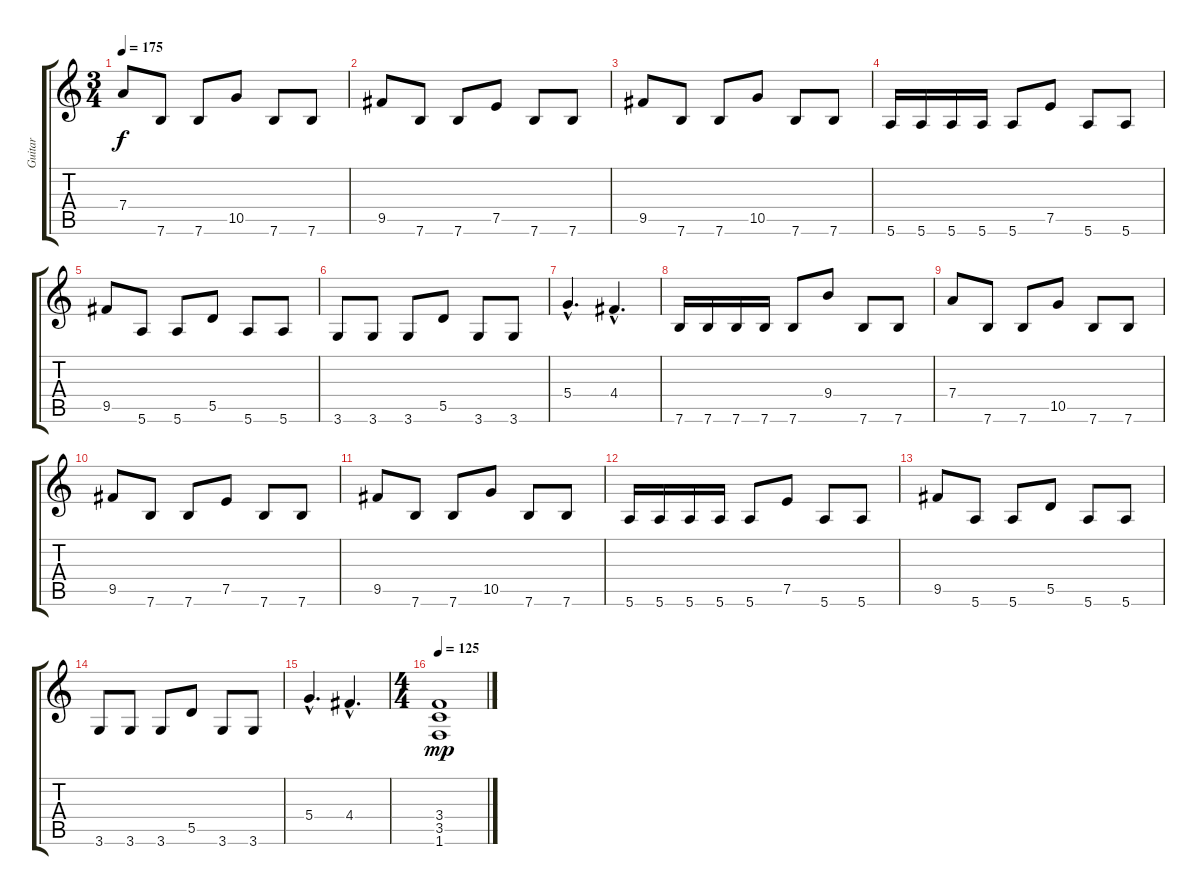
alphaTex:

\track ("Guitar" "Guitar") {instrument distortionguitar}
\staff {score tabs}
\tuning (E4 B3 G3 D3 A2 E2) {hide}
\ts (3 4)
\tempo 175
\clef g2
\ks c
7.4.8{dy f instrument distortionguitar} 7.6.8{instrument electricguitarmuted} 7.6.8 10.5.8{instrument distortionguitar} 7.6.8{instrument electricguitarmuted} 7.6.8 |
9.5.8{instrument distortionguitar} 7.6.8{instrument electricguitarmuted} 7.6.8 7.5.8{instrument distortionguitar} 7.6.8{instrument electricguitarmuted} 7.6.8 |
9.5.8{instrument distortionguitar} 7.6.8{instrument electricguitarmuted} 7.6.8 10.5.8{instrument distortionguitar} 7.6.8{instrument electricguitarmuted} 7.6.8 |
5.6.16{instrument electricguitarmuted} 5.6.16 5.6.16 5.6.16 5.6.8{instrument electricguitarmuted} 7.5.8{instrument distortionguitar} 5.6.8{instrument electricguitarmuted} 5.6.8 |
9.5.8{instrument distortionguitar} 5.6.8{instrument electricguitarmuted} 5.6.8 5.5.8{instrument distortionguitar} 5.6.8{instrument electricguitarmuted} 5.6.8 |
3.6.8{instrument electricguitarmuted} 3.6.8 3.6.8 5.5.8{instrument distortionguitar} 3.6.8{instrument electricguitarmuted} 3.6.8 |
5.4{hac}.4{d instrument distortionguitar} 4.4{hac}.4{d} |
7.6.16{volume 13 instrument electricguitarmuted} 7.6.16 7.6.16 7.6.16 7.6.8{instrument electricguitarmuted} 9.4.8{instrument distortionguitar} 7.6.8{instrument electricguitarmuted} 7.6.8 |
7.4.8{instrument distortionguitar} 7.6.8{instrument electricguitarmuted} 7.6.8 10.5.8{instrument distortionguitar} 7.6.8{instrument electricguitarmuted} 7.6.8 |
9.5.8{instrument distortionguitar} 7.6.8{instrument electricguitarmuted} 7.6.8 7.5.8{instrument distortionguitar} 7.6.8{instrument electricguitarmuted} 7.6.8 |
9.5.8{instrument distortionguitar} 7.6.8{instrument electricguitarmuted} 7.6.8 10.5.8{instrument distortionguitar} 7.6.8{instrument electricguitarmuted} 7.6.8 |
5.6.16{instrument electricguitarmuted} 5.6.16 5.6.16 5.6.16 5.6.8{instrument electricguitarmuted} 7.5.8{instrument distortionguitar} 5.6.8{instrument electricguitarmuted} 5.6.8 |
9.5.8{instrument distortionguitar} 5.6.8{instrument electricguitarmuted} 5.6.8 5.5.8{instrument distortionguitar} 5.6.8{instrument electricguitarmuted} 5.6.8 |
3.6.8{instrument electricguitarmuted} 3.6.8 3.6.8 5.5.8{instrument distortionguitar} 3.6.8{instrument electricguitarmuted} 3.6.8 |
5.4{hac}.4{d instrument distortionguitar} 4.4{hac}.4{d} |
\ts (4 4)
\tempo 125
(3.4 3.5 1.6).1{dy mp volume 12 instrument distortionguitar}
